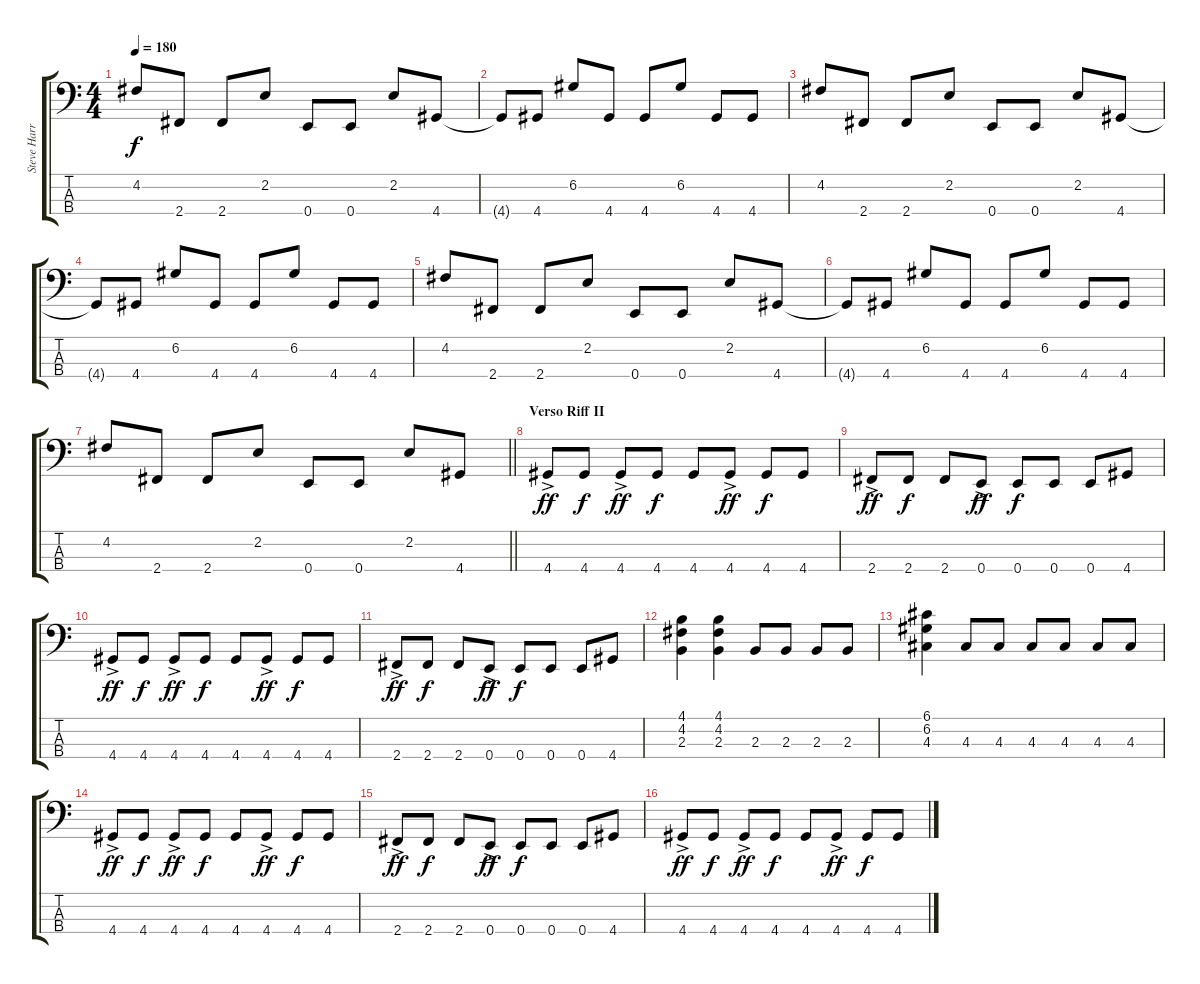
\track ("Steve Harris" "Steve Harr") {instrument electricbassfinger}
\staff {score tabs}
\tuning (G2 D2 A1 E1) {hide}
\ts (4 4)
\tempo 180
\clef f4
\ks c
4.2.8{dy f} 2.4.8 2.4.8 2.2.8 0.4.8 0.4.8 2.2.8 4.4.8 |
4.4{t}.8 4.4.8 6.2.8 4.4.8 4.4.8 6.2.8 4.4.8 4.4.8 |
4.2.8 2.4.8 2.4.8 2.2.8 0.4.8 0.4.8 2.2.8 4.4.8 |
4.4{t}.8 4.4.8 6.2.8 4.4.8 4.4.8 6.2.8 4.4.8 4.4.8 |
4.2.8 2.4.8 2.4.8 2.2.8 0.4.8 0.4.8 2.2.8 4.4.8 |
4.4{t}.8 4.4.8 6.2.8 4.4.8 4.4.8 6.2.8 4.4.8 4.4.8 |
\barLineRight lightlight
4.2.8 2.4.8 2.4.8 2.2.8 0.4.8 0.4.8 2.2.8 4.4.8 |
\section ("" "Verso Riff II")
4.4{ac}.8{dy ff} 4.4.8{dy f} 4.4{ac}.8{dy ff} 4.4.8{dy f} 4.4.8 4.4{ac}.8{dy ff} 4.4.8{dy f} 4.4.8 |
2.4{ac}.8{dy ff} 2.4.8{dy f} 2.4.8 0.4{ac}.8{dy ff} 0.4.8{dy f} 0.4.8 0.4.8 4.4.8 |
4.4{ac}.8{dy ff} 4.4.8{dy f} 4.4{ac}.8{dy ff} 4.4.8{dy f} 4.4.8 4.4{ac}.8{dy ff} 4.4.8{dy f} 4.4.8 |
2.4{ac}.8{dy ff} 2.4.8{dy f} 2.4.8 0.4{ac}.8{dy ff} 0.4.8{dy f} 0.4.8 0.4.8 4.4.8 |
(4.1 4.2 2.3).4 (4.1 4.2 2.3).4 2.3.8 2.3.8 2.3.8 2.3.8 |
(6.1 6.2 4.3).4 4.3.8 4.3.8 4.3.8 4.3.8 4.3.8 4.3.8 |
4.4{ac}.8{dy ff} 4.4.8{dy f} 4.4{ac}.8{dy ff} 4.4.8{dy f} 4.4.8 4.4{ac}.8{dy ff} 4.4.8{dy f} 4.4.8 |
2.4{ac}.8{dy ff} 2.4.8{dy f} 2.4.8 0.4{ac}.8{dy ff} 0.4.8{dy f} 0.4.8 0.4.8 4.4.8 |
4.4{ac}.8{dy ff} 4.4.8{dy f} 4.4{ac}.8{dy ff} 4.4.8{dy f} 4.4.8 4.4{ac}.8{dy ff} 4.4.8{dy f} 4.4.8
